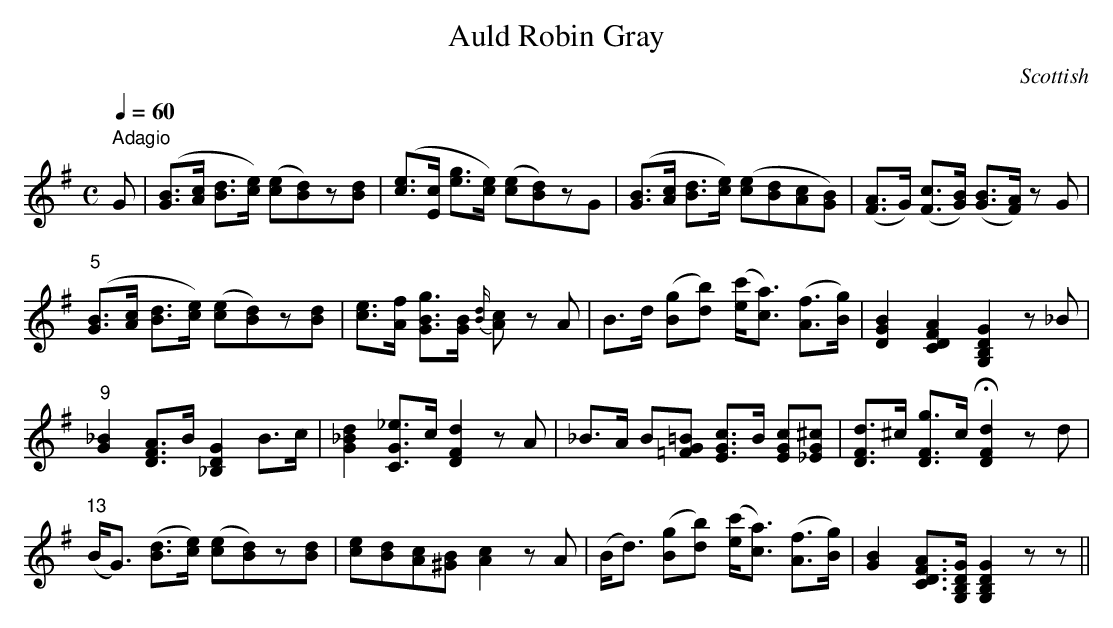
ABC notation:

X:1
T:Auld Robin Gray
O:Scottish
Q:1/4=60
M:C
L:1/8
K:G
" Adagio"G | ([BG]>[cA] [dB]>[ec]) ([ec][dB])z[dB] | ([ec]>[cE] [ge]>[ec]) ([ec][dB])zG | ([BG]>[cA] [dB]>[ec]) ([ec][dB][cA][BG])| ([AF]>G) ([cF]>[BG]) ([BG]>[AF]) zG|
"5"([BG]>[cA] [dB]>[ec]) ([ec][dB])z[dB] | [ec]>[fA] [gBG]>[BG] {[d/B/]}[cA] z A | B>d ([gB][bd]) ([c'e]<[ac]) ([fA]>[gB]) | [B2G2D2] [A2F2D2C2] [G2D2B,2G,2] z _B|
"9"[_B2G2] [AFD]>B [G2D2_B,2] B>c | [d2_B2G2] [_eGC]>c [d2F2D2] z A | _B>A B[=BG=F] [cGE]>B [cGE][^cG_E] | [dFD]>^c [gFD]>c H[d2F2D2] z d |
"13"(B<G) ([dB]>[ec]) ([ec][dB])z[dB]|[ec][dB][cA][B^G] [c2A2] z A | (B<d) ([gB][bd]) ([c'e]<[ac]) ([fA]>[gB]) | [B2G2] [AFDC]>[GDB,G,] [G2D2 B,2G,2] z z ||
